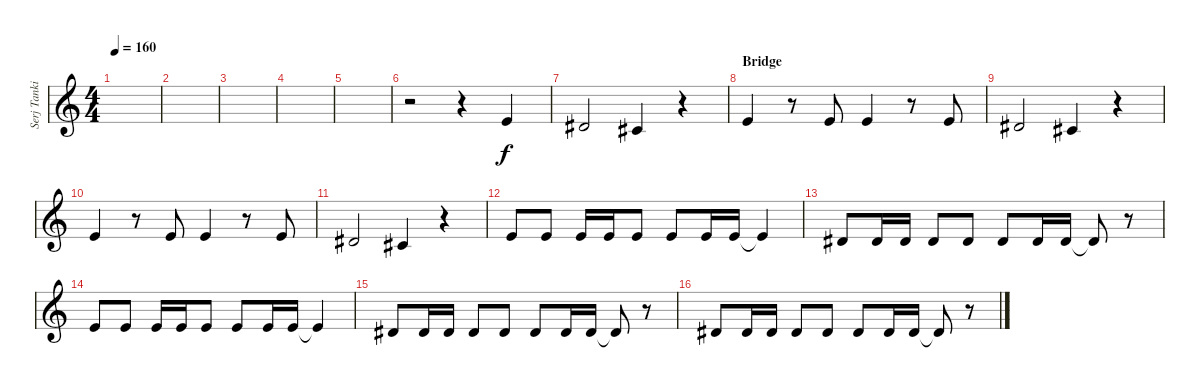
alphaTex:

\track ("Serj Tankian (V)" "Serj Tanki") {instrument oboe}
\staff {score}
\tuning (E4 B3 G3 D3 A2 E2 B1) {hide}
\ts (4 4)
\tempo 160
\clef g2
\ks c
|
|
|
|
|
r.2 r.4 0.1.4 |
4.2.2 2.2.4 r.4 |
\section ("" "Bridge")
0.1.4 r.8 0.1.8 0.1.4 r.8 0.1.8 |
4.2.2 2.2.4 r.4 |
0.1.4 r.8 0.1.8 0.1.4 r.8 0.1.8 |
4.2.2 2.2.4 r.4 |
0.1.8 0.1.8 0.1.16 0.1.16 0.1.8 0.1.8 0.1.16 0.1.16 0.1{t}.4 |
4.2.8 4.2.16 4.2.16 4.2.8 4.2.8 4.2.8 4.2.16 4.2.16 4.2{t}.8 r.8 |
0.1.8 0.1.8 0.1.16 0.1.16 0.1.8 0.1.8 0.1.16 0.1.16 0.1{t}.4 |
4.2.8 4.2.16 4.2.16 4.2.8 4.2.8 4.2.8 4.2.16 4.2.16 4.2{t}.8 r.8 |
4.2.8 4.2.16 4.2.16 4.2.8 4.2.8 4.2.8 4.2.16 4.2.16 4.2{t}.8 r.8
